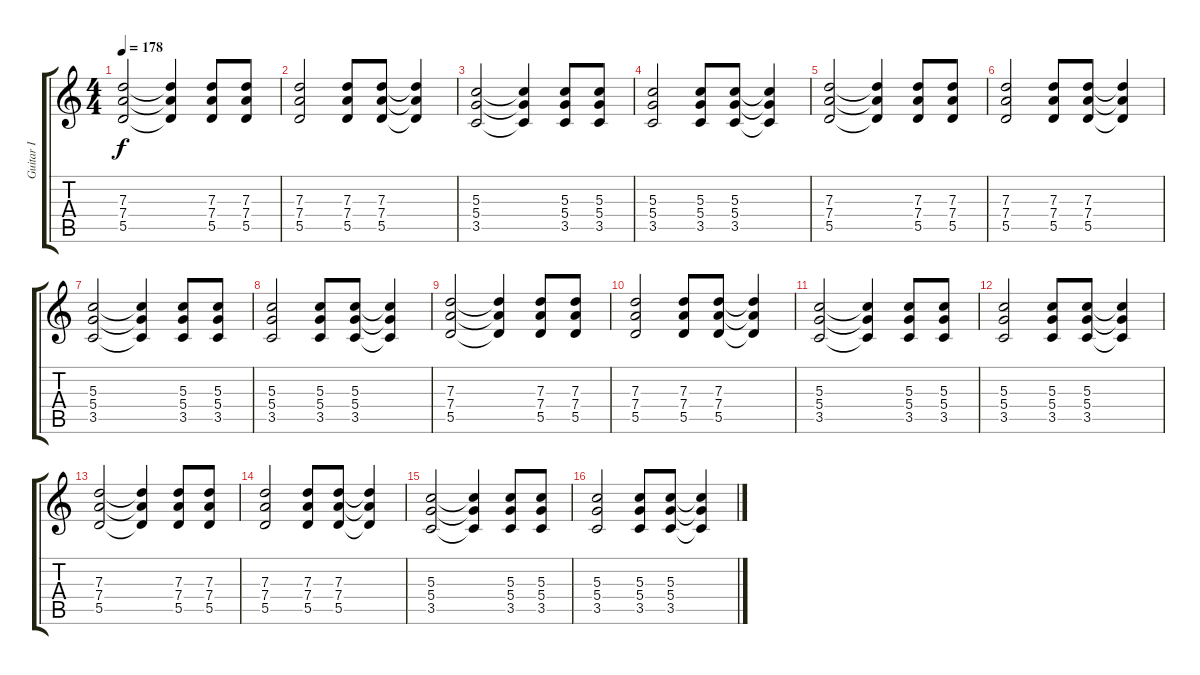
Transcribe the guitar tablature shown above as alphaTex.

\track ("Guitar I" "Guitar I") {instrument distortionguitar}
\staff {score tabs}
\tuning (E4 B3 G3 D3 A2 E2) {hide}
\ts (4 4)
\tempo 178
\clef g2
\ks c
(7.3 7.4 5.5).2{dy f} (7.3{t} 7.4{t} 5.5{t}).4 (7.3 7.4 5.5).8 (7.3 7.4 5.5).8 |
(7.3 7.4 5.5).2 (7.3 7.4 5.5).8 (7.3 7.4 5.5).8 (7.3{t} 7.4{t} 5.5{t}).4 |
(5.3 5.4 3.5).2 (5.3{t} 5.4{t} 3.5{t}).4 (5.3 5.4 3.5).8 (5.3 5.4 3.5).8 |
(5.3 5.4 3.5).2 (5.3 5.4 3.5).8 (5.3 5.4 3.5).8 (5.3{t} 5.4{t} 3.5{t}).4 |
(7.3 7.4 5.5).2 (7.3{t} 7.4{t} 5.5{t}).4 (7.3 7.4 5.5).8 (7.3 7.4 5.5).8 |
(7.3 7.4 5.5).2 (7.3 7.4 5.5).8 (7.3 7.4 5.5).8 (7.3{t} 7.4{t} 5.5{t}).4 |
(5.3 5.4 3.5).2 (5.3{t} 5.4{t} 3.5{t}).4 (5.3 5.4 3.5).8 (5.3 5.4 3.5).8 |
(5.3 5.4 3.5).2 (5.3 5.4 3.5).8 (5.3 5.4 3.5).8 (5.3{t} 5.4{t} 3.5{t}).4 |
(7.3 7.4 5.5).2 (7.3{t} 7.4{t} 5.5{t}).4 (7.3 7.4 5.5).8 (7.3 7.4 5.5).8 |
(7.3 7.4 5.5).2 (7.3 7.4 5.5).8 (7.3 7.4 5.5).8 (7.3{t} 7.4{t} 5.5{t}).4 |
(5.3 5.4 3.5).2 (5.3{t} 5.4{t} 3.5{t}).4 (5.3 5.4 3.5).8 (5.3 5.4 3.5).8 |
(5.3 5.4 3.5).2 (5.3 5.4 3.5).8 (5.3 5.4 3.5).8 (5.3{t} 5.4{t} 3.5{t}).4 |
(7.3 7.4 5.5).2 (7.3{t} 7.4{t} 5.5{t}).4 (7.3 7.4 5.5).8 (7.3 7.4 5.5).8 |
(7.3 7.4 5.5).2 (7.3 7.4 5.5).8 (7.3 7.4 5.5).8 (7.3{t} 7.4{t} 5.5{t}).4 |
(5.3 5.4 3.5).2 (5.3{t} 5.4{t} 3.5{t}).4 (5.3 5.4 3.5).8 (5.3 5.4 3.5).8 |
(5.3 5.4 3.5).2 (5.3 5.4 3.5).8 (5.3 5.4 3.5).8 (5.3{t} 5.4{t} 3.5{t}).4
